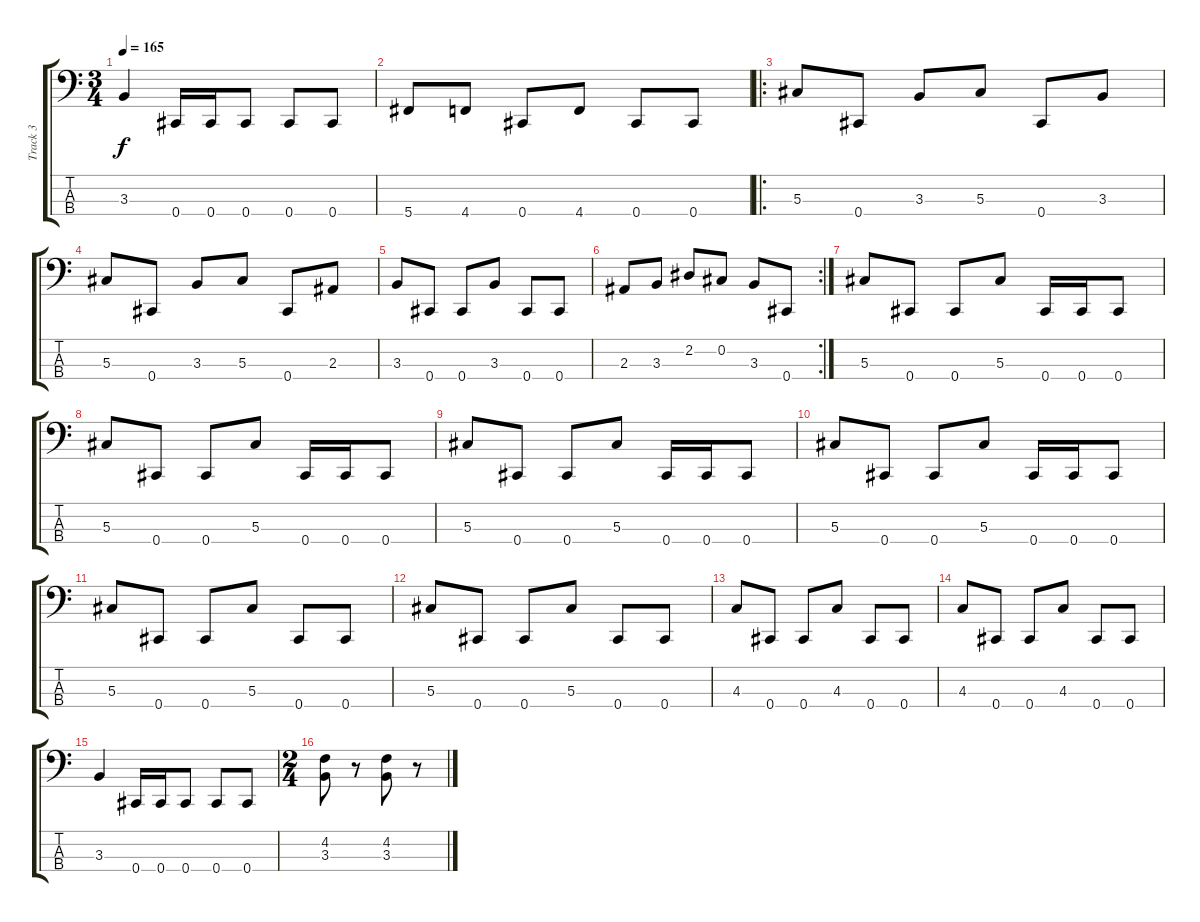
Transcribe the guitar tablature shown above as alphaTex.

\track ("Track 3" "Track 3") {instrument electricbassfinger}
\staff {score tabs}
\tuning (Gb2 Db2 Ab1 Db1) {hide}
\ts (3 4)
\tempo 165
\clef f4
\ks c
3.3.4{dy f} 0.4.16 0.4.16 0.4.8 0.4.8 0.4.8 |
5.4.8 4.4.8 0.4.8 4.4.8 0.4.8 0.4.8 |
\ro
5.3.8 0.4.8 3.3.8 5.3.8 0.4.8 3.3.8 |
5.3.8 0.4.8 3.3.8 5.3.8 0.4.8 2.3.8 |
3.3.8 0.4.8 0.4.8 3.3.8 0.4.8 0.4.8 |
\rc 2
2.3.8 3.3.8 2.2.8 0.2.8 3.3.8 0.4.8 |
5.3.8 0.4.8 0.4.8 5.3.8 0.4.16 0.4.16 0.4.8 |
5.3.8 0.4.8 0.4.8 5.3.8 0.4.16 0.4.16 0.4.8 |
5.3.8 0.4.8 0.4.8 5.3.8 0.4.16 0.4.16 0.4.8 |
5.3.8 0.4.8 0.4.8 5.3.8 0.4.16 0.4.16 0.4.8 |
5.3.8 0.4.8 0.4.8 5.3.8 0.4.8 0.4.8 |
5.3.8 0.4.8 0.4.8 5.3.8 0.4.8 0.4.8 |
4.3.8 0.4.8 0.4.8 4.3.8 0.4.8 0.4.8 |
4.3.8 0.4.8 0.4.8 4.3.8 0.4.8 0.4.8 |
3.3.4 0.4.16 0.4.16 0.4.8 0.4.8 0.4.8 |
\ts (2 4)
(4.2 3.3).8 r.8 (4.2 3.3).8 r.8
